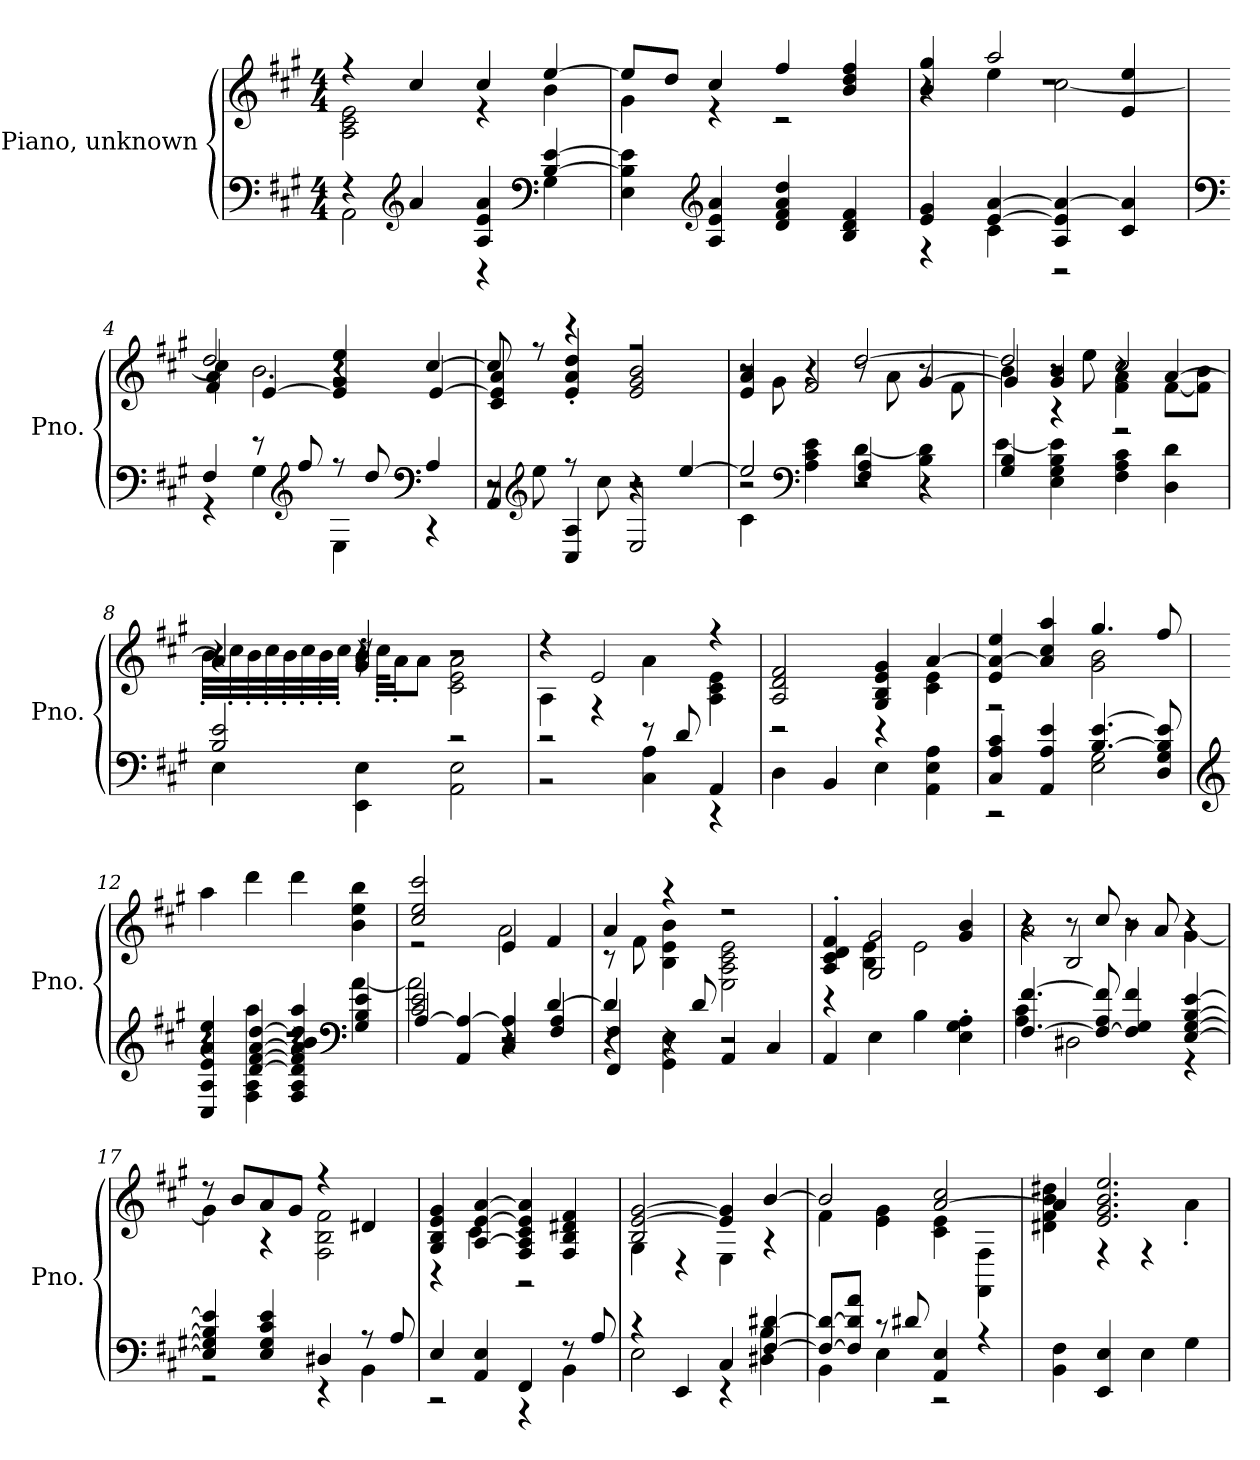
**kern	**kern
*part1	*part1
*staff2	*staff1
*I"Piano, unknown	*
*I'Pno.	*
*clefF4	*clefG2
*k[f#c#g#]	*k[f#c#g#]
*M4/4	*M4/4
*MM120	*MM120
=1	=1
*^	*^
4r	2AA\	4r	2A\ 2c#\ 2e\
*clefG2	*	*	*
4a/	.	4cc#/	.
4A/ 4e/ 4a/	4r	4cc#/	4r
*clefF4	*	*	*
[4B/ [4e/	4G#\	[4ee/	4b\
*v	*v	*	*
=2	=2	=2
4E\ 4B\] 4e\]	8ee/L]	4g#\
.	8dd/J	.
*clefG2	*	*
4A/ 4e/ 4a/	4cc#/	4r
4d/ 4f#/ 4a/ 4dd/	4ff#/	2r
4B/ 4d/ 4f#/	4b/ 4dd/ 4ff#/	.
=3	=3	=3
*^	*	*^
4e/ 4g#/	4r	1r	4r	4b/ 4gg#/
[4e/ [4a/	4c#\	.	4ee\	2aa/
4A/ 4e/] 4a/_	2r	.	[2cc#\	.
4c#/ 4a/]	.	.	.	4e/ 4ee/
=4	=4	=4	=4	=4
*clefF4	*	*	*	*
4F#/	4r	2dd/	4cc#\]	4f#/ 4a/
8r	4G#\	.	2.b\	[4e/
*clefG2	*	*	*	*
8ff#/	.	.	.	.
8r	4E\	4r	.	4e/] 4g#/ 4ee/
8dd/	.	.	.	.
*clefF4	*	*	*	*
4A/	4r	[4cc#/	.	[4e/
*	*	*	*v	*v
!!LO:LB:g=z
=5	=5	=5	=5
*	*^	*	*
2r	8r	4AA/	8cc#/]	4c#/ 4e/] 4a/
*clefG2	*	*	*	*
.	8ee\	.	8r	.
.	8r	4C#/ 4A/	4r	4e/' 4a/' 4dd/'
.	8cc#\	.	.	.
4r	2r	2E/	2r	2e/ 2g#/ 2b/
[4ee/	.	.	.	.
=6	=6	=6	=6	=6
*	*	*	*	*^
2ee/]	4c#\	2r	2r	8r	4e/ 4a/
.	.	.	.	8g#\	.
*clefF4	*	*	*	*	*
.	4A\ 4c#\ 4e\	.	.	4r	2f#/
2r	[4d\	4F#/ 4A/	[2dd/	8r	.
.	.	.	.	8a\	.
.	4B\ 4d\]	4r	.	8r	[4g#/
.	.	.	.	8f#\	.
*	*v	*v	*	*	*
=7	=7	=7	=7	=7
4G#/ 4B/	[4e\	2dd/]	4b\	4g#/]
4r	4E\ 4G#\ 4B\ 4e\]	.	8r	4g#/ 4b/
.	.	.	8ee\	.
2r	4F#\ 4A\ 4c#\	4r	4f#\ 4a\	2cc#/
.	4D\ 4d\	[4a/	[8f#\L	.
.	.	.	8f#\] 8b\J	.
=8	=8	=8	=8	=8
2B/ 2e/	4E\	4a/]	32b'\LLL	4r
.	.	.	32cc#'\	.
.	.	.	32b'\	.
.	.	.	32cc#'\	.
.	.	.	32b'\	.
.	.	.	32cc#'\	.
.	.	.	32b'\	.
.	.	.	32cc#'\JJJ	.
.	4EE\ 4E\	4r	32r	4g#/ 4b/
.	.	.	32cc#'\KLL	.
.	.	.	16a'\J	.
.	.	.	8a\J	.
2r	2AA\ 2E\	2r	2c#\ 2e\ 2a\	2r
*	*	*	*v	*v
!!LO:LB:g=z
=9	=9	=9	=9
2r	2r	4r	4A\
.	.	2e/	4r
8r	4C#\ 4A\	.	4a\
8d/	.	.	.
4AA/	4r	4r	4A\ 4c#\ 4e\
*v	*v	*	*
=10	=10	=10
4D\	2A/ 2d/ 2f#/	2r
4BB/	.	.
4E\	4G#/ 4B/ 4e/ 4g#/	4r
4AA\ 4E\ 4A\	[4a/	4c#\ 4e\
=11	=11	=11
*^	*	*
4C#/ 4A/ 4c#/	2r	4e/ 4a/_ 4ee/	2r
4AA/ 4A/ 4e/	.	4a/] 4cc#/ 4aa/	.
[4.B/ [4.e/	2E\ 2G#\	4.gg#/	2g#\ 2b\
8D/ 8G#/ 8B/] 8e/]	.	8ff#/	.
*v	*v	*	*
*	*v	*v
=12	=12
*clefG2	*
*^	*
*	*^	*
1r	4r	4C#/ 4A/ 4e/ 4a/ 4ee/	4aa\
.	4F#\ 4A\ 4aa\	[4d/ [4f#/ [4a/ [4dd/	4ddd\
.	4r	4F#/ 4A/ 4d/] 4f#/] 4a/] 4b/ 4dd/] 4aa/	4ddd\
*clefF4	*	*	*
.	[4a\	4G#/ 4B/ 4e/	4b\ 4ee\ 4bb\
=13	=13	=13	=13
*	*	*	*^
2c#/ 2e/	2a\]	[4A/	2cc#/ 2ee/ 2ccc#/	2r
.	.	4AA/ 4A/_	.	.
4r	2r	4C#/ 4A/]	4e/	2a\
[4d/	.	4F#/ 4A/	4f#/	.
!!LO:LB:g=z	!!
=14	=14	=14	=14	=14
4d/]	4r	4FF#/ 4F#/	4a/	8r
.	.	.	.	8f#\
4r	4GG#\ 4E\	8r	4r	4B\ 4e\ 4b\
.	.	8d/	.	.
2r	2r	4AA/	2r	2E\ 2A\ 2c#\ 2e\
.	.	4C#/	.	.
*v	*v	*v	*	*
=15	=15	=15
4AA/	4A/' 4c#/' 4d/' 4f#/'	4r
4E\	2G#/ 2g#/	4B\ 4e\
4B\	.	2e\
4E\' 4G#\' 4A\'	4g#/ 4b/	.
=16	=16	=16
*^	*	*^
[4.F#/ [4.f#/	4A\ 4c#\	4r	2a\	4r
.	2D#X\	8r	.	2B/
8F#/_ 8A/ 8f#/]	.	8cc#/	.	.
4F#/] 4G#/ 4f#/	.	8r	4b\	.
.	.	8a/	.	.
[4E/ [4G#/ [4B/ [4e/	4r	4r	[4g#\	4r
*	*	*	*v	*v
=17	=17	=17	=17
4E/] 4G#/] 4B/] 4e/]	2r	8r	4g#\]
.	.	8b/L	.
4E/ 4G#/ 4c#/ 4e/	.	8a/	4r
.	.	8g#/J	.
4D#X/	4r	4r	2F#\ 2B\ 2f#\
8r	4BB\	4d#X/	.
8A/	.	.	.
=18	=18	=18	=18
4E/	2r	4G#/ 4B/ 4e/ 4g#/	4r
4AA/ 4E/	.	[4A/ [4e/ [4a/	4c#\
4FF#/	4r	4F#/ 4A/] 4c#/ 4e/] 4a/]	2r
8r	4BB\	4F#/ 4B/ 4d#X/ 4f#/	.
8A/	.	.	.
!!LO:LB:g=z	!!
=19	=19	=19	=19
4r	2E\	2B/ [2e/ [2g#/	4G#\
4EE/	.	.	4r
4C#/	4r	4e/] 4g#/]	4E\
[4F#/ [4d#X/	4D#X\ 4B\	[4b/	4r
=20	=20	=20	=20
8F#/_ 8d#/_L	4BB\	2b/]	4f#\
8F#/] 8d#/] 8a/J	.	.	.
8r	4E\	.	4e\ 4g#\
8d#X/	.	.	.
4AA/ 4E/	2r	[2a/ 2cc#/	4c#\ 4e\
4r	.	.	4FF#\ 4F#\
*v	*v	*	*
=21	=21	=21
4BB\ 4F#\	4a/]	4d#X\ 4f#\ 4b\ 4dd#X\
4EE/ 4E/	2.e/ 2.g#/ 2.b/ 2.ee/	4r
4E\	.	4r
4G#\	.	4a'\
*	*v	*v
=	=
*-	*-
